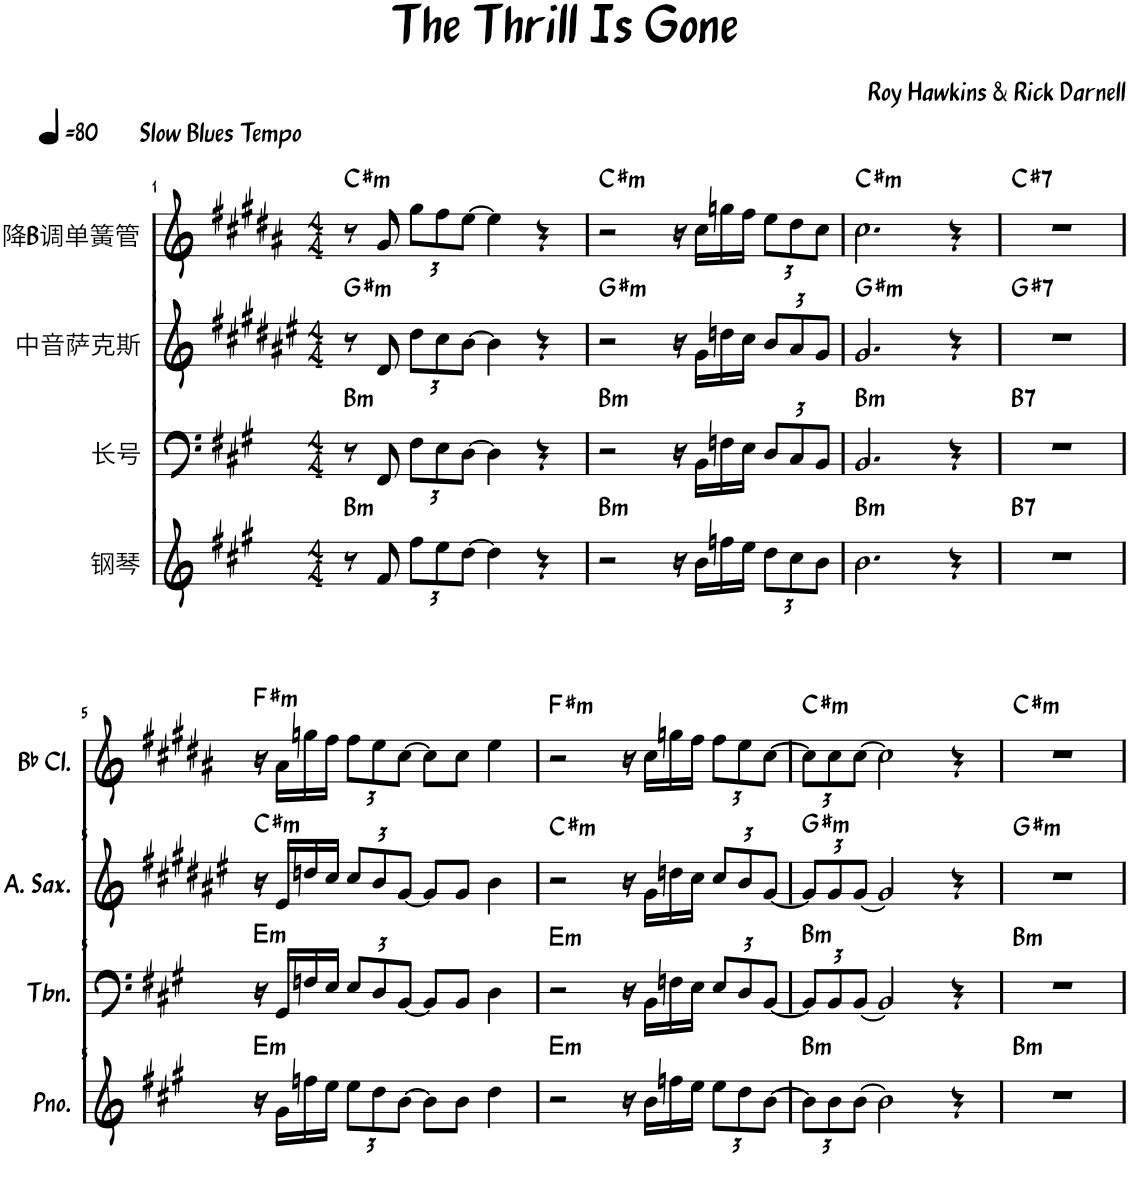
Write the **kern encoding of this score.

**kern	**harte	**kern	**harte	**kern	**harte	**kern	**harte
*part4	*part4	*part3	*part3	*part2	*part2	*part1	*part1
*staff4	*	*staff3	*	*staff2	*	*staff1	*
*I"钢琴	*	*I"长号	*	*I"中音萨克斯	*	*I"降B调单簧管	*
*clefG2	*	*clefF4	*	*clefG2	*	*clefG2	*
*	*	*	*	*Trd5c9	*	*Trd1c2	*
*k[f#c#g#]	*	*k[f#c#g#]	*	*k[f#c#g#d#a#e#]	*	*k[f#c#g#d#a#]	*
*M4/4	*	*M4/4	*	*M4/4	*	*M4/4	*
*MM80	*	*MM80	*	*MM80	*	*MM80	*
=1	=1	=1	=1	=1	=1	=1	=1
!	!LO:H:kt=m	!	!LO:H:kt=m	!	!LO:H:kt=m	!LO:TX:a:B:t=Slow Blues Tempo	!LO:H:kt=m
8r	B:min	8r	B:min	8r	G#:min	8r	C#:min
8f#/	.	8FF#/	.	8d#/	.	8g#/	.
*Xbrackettup	*	*Xbrackettup	*	*Xbrackettup	*	*Xbrackettup	*
12ff#\L	.	12F#\L	.	12dd#\L	.	12gg#\L	.
12ee\	.	12E\	.	12cc#\	.	12ff#\	.
[12dd\J	.	[12D\J	.	[12b\J	.	[12ee\J	.
4dd\]	.	4D\]	.	4b\]	.	4ee\]	.
4r	.	4r	.	4r	.	4r	.
=2	=2	=2	=2	=2	=2	=2	=2
!	!LO:H:kt=m	!	!LO:H:kt=m	!	!LO:H:kt=m	!	!LO:H:kt=m
2r	B:min	2r	B:min	2r	G#:min	2r	C#:min
16r	.	16r	.	16r	.	16r	.
16b\LL	.	16BB\LL	.	16g#\LL	.	16cc#\LL	.
16ffn\	.	16Fn\	.	16ddn\	.	16ggn\	.
16ee\JJ	.	16E\JJ	.	16cc#\JJ	.	16ff#\JJ	.
12dd\L	.	12D/L	.	12b/L	.	12ee\L	.
12cc#\	.	12C#/	.	12a#/	.	12dd#\	.
12b\J	.	12BB/J	.	12g#/J	.	12cc#\J	.
=3	=3	=3	=3	=3	=3	=3	=3
!	!LO:H:kt=m	!	!LO:H:kt=m	!	!LO:H:kt=m	!	!LO:H:kt=m
2.b\	B:min	2.BB/	B:min	2.g#/	G#:min	2.cc#\	C#:min
4r	.	4r	.	4r	.	4r	.
=4	=4	=4	=4	=4	=4	=4	=4
!	!LO:H:kt=7	!	!LO:H:kt=7	!	!LO:H:kt=7	!	!LO:H:kt=7
1r	B:7	1r	B:7	1r	G#:7	1r	C#:7
!!LO:LB:g=z
=5	=5	=5	=5	=5	=5	=5	=5
!	!LO:H:kt=m	!	!LO:H:kt=m	!	!LO:H:kt=m	!	!LO:H:kt=m
16r	E:min	16r	E:min	16r	C#:min	16r	F#:min
16g#\LL	.	16GG#/LL	.	16e#/LL	.	16a#\LL	.
16ffn\	.	16Fn/	.	16ddn/	.	16ggn\	.
16ee\JJ	.	16E/JJ	.	16cc#/JJ	.	16ff#\JJ	.
12ee\L	.	12E/L	.	12cc#/L	.	12ff#\L	.
12dd\	.	12D/	.	12b/	.	12ee\	.
[12b\J	.	[12BB/J	.	[12g#/J	.	[12cc#\J	.
8b\L]	.	8BB/L]	.	8g#/L]	.	8cc#\L]	.
8b\J	.	8BB/J	.	8g#/J	.	8cc#\J	.
4dd\	.	4D\	.	4b\	.	4ee\	.
=6	=6	=6	=6	=6	=6	=6	=6
!	!LO:H:kt=m	!	!LO:H:kt=m	!	!LO:H:kt=m	!	!LO:H:kt=m
2r	E:min	2r	E:min	2r	C#:min	2r	F#:min
16r	.	16r	.	16r	.	16r	.
16b\LL	.	16BB\LL	.	16g#\LL	.	16cc#\LL	.
16ffn\	.	16Fn\	.	16ddn\	.	16ggn\	.
16ee\JJ	.	16E\JJ	.	16cc#\JJ	.	16ff#\JJ	.
12ee\L	.	12E/L	.	12cc#/L	.	12ff#\L	.
12dd\	.	12D/	.	12b/	.	12ee\	.
[12b\J	.	[12BB/J	.	[12g#/J	.	[12cc#\J	.
=7	=7	=7	=7	=7	=7	=7	=7
!	!LO:H:kt=m	!	!LO:H:kt=m	!	!LO:H:kt=m	!	!LO:H:kt=m
12b\L]	B:min	12BB/L]	B:min	12g#/L]	G#:min	12cc#\L]	C#:min
12b\	.	12BB/	.	12g#/	.	12cc#\	.
[12b\J	.	[12BB/J	.	[12g#/J	.	[12cc#\J	.
2b\]	.	2BB/]	.	2g#/]	.	2cc#\]	.
4r	.	4r	.	4r	.	4r	.
=8	=8	=8	=8	=8	=8	=8	=8
!	!LO:H:kt=m	!	!LO:H:kt=m	!	!LO:H:kt=m	!	!LO:H:kt=m
1r	B:min	1r	B:min	1r	G#:min	1r	C#:min
=	=	=	=	=	=	=	=
*-	*-	*-	*-	*-	*-	*-	*-
